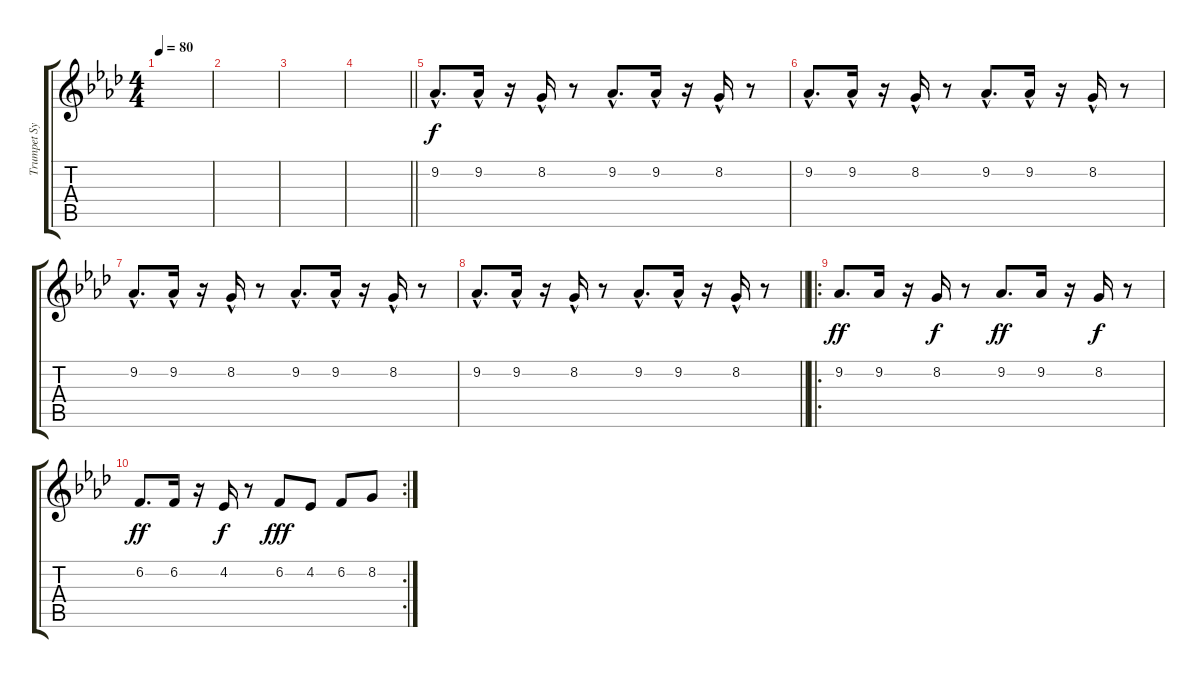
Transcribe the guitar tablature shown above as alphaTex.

\track ("Trumpet Synth" "Trumpet Sy") {instrument trumpet}
\staff {score tabs}
\tuning (E4 B3 G3 D3 A2 E2) {hide}
\ts (4 4)
\tempo 80
\clef g2
\ks fminor
|
|
|
\barLineRight lightlight
|
9.2{hac}.8{d} 9.2{hac}.16 r.16 8.2{hac}.16 r.8 9.2{hac}.8{d} 9.2{hac}.16 r.16 8.2{hac}.16 r.8 |
9.2{hac}.8{d} 9.2{hac}.16 r.16 8.2{hac}.16 r.8 9.2{hac}.8{d} 9.2{hac}.16 r.16 8.2{hac}.16 r.8 |
9.2{hac}.8{d} 9.2{hac}.16 r.16 8.2{hac}.16 r.8 9.2{hac}.8{d} 9.2{hac}.16 r.16 8.2{hac}.16 r.8 |
\barLineRight lightlight
9.2{hac}.8{d} 9.2{hac}.16 r.16 8.2{hac}.16 r.8 9.2{hac}.8{d} 9.2{hac}.16 r.16 8.2{hac}.16 r.8 |
\ro
9.2.8{d dy ff} 9.2.16 r.16 8.2.16{dy f} r.8 9.2.8{d dy ff} 9.2.16 r.16 8.2.16{dy f} r.8 |
\rc 2
6.2.8{d dy ff} 6.2.16 r.16 4.2.16{dy f} r.8 6.2.8{dy fff} 4.2.8 6.2.8 8.2.8
